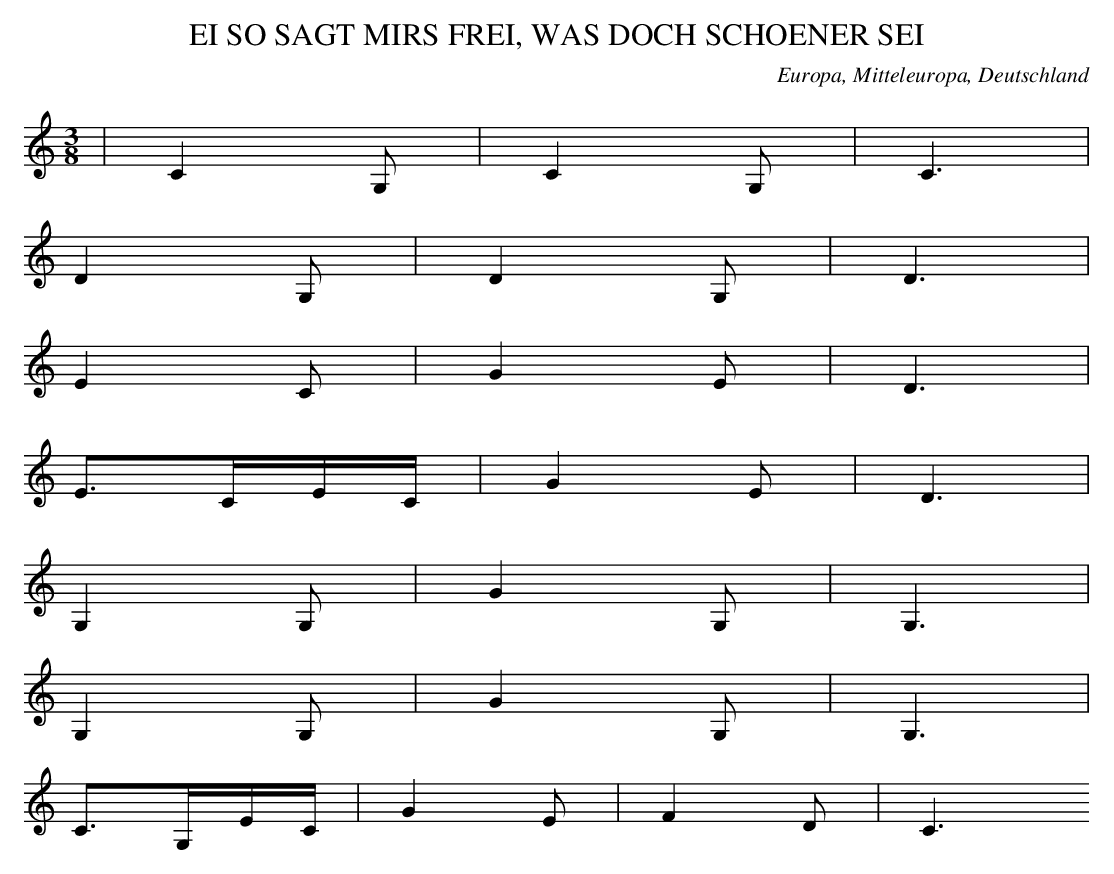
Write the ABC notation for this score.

X:1
T: EI SO SAGT MIRS FREI, WAS DOCH SCHOENER SEI
O: Europa, Mitteleuropa, Deutschland
M: 3/8
L: 1/16
K: C
 | C4G,2 | C4G,2 | C6 |
D4G,2 | D4G,2 | D6 |
E4C2 | G4E2 | D6 |
E3CEC | G4E2 | D6 |
G,4G,2 | G4G,2 | G,6 |
G,4G,2 | G4G,2 | G,6 |
C3G,EC | G4E2 | F4D2 | C6
